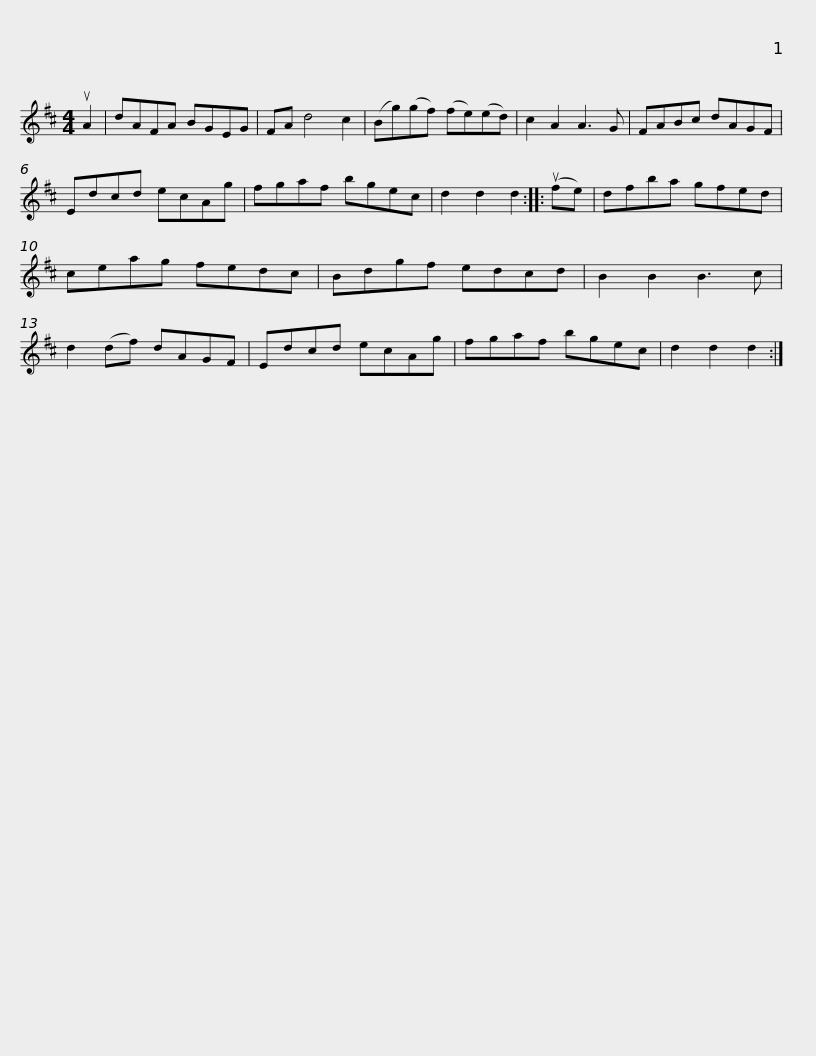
X:1
L:1/8
M:4/4
I:linebreak $
K:D
V:1 treble
V:1
 uA2 | dAFA BGEG | FA d4 c2 | (Bg)(gf) (fe)(ed) | c2 A2 A3 G | %5
 FABc dAGF | Edcd ecAg |$ fgaf bgec | d2 d2 d2 :: (ufe) | %10
 dfba gfed | ceag fedc | Bdgf edcd | B2 B2 B3 c |$ d2 (df) dAGF | %15
 Edcd ecAg | fgaf bgec | d2 d2 d2 :| %18
